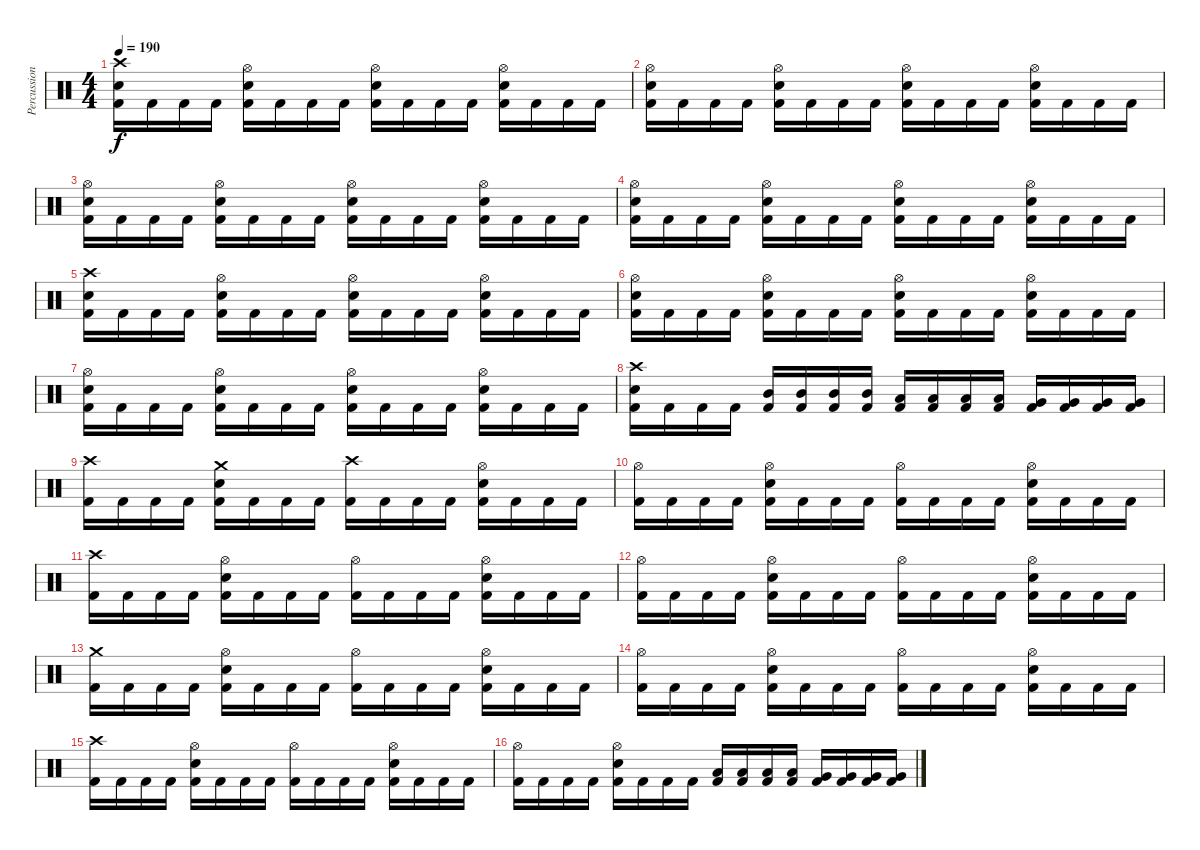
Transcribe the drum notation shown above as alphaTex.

\track ("Percussion" "Percussion") {instrument percussion}
\staff {score}
\articulation defaults
\ts (4 4)
\tempo 190
\clef neutral
\ks c
("Crash high (hit)" "Snare (hit) 2" "Kick (hit) 2").16{dy f} "Kick (hit) 2".16 "Kick (hit) 2".16 "Kick (hit) 2".16 ("Hi-Hat (open)" "Snare (hit) 2" "Kick (hit) 2").16 "Kick (hit) 2".16 "Kick (hit) 2".16 "Kick (hit) 2".16 ("Hi-Hat (open)" "Snare (hit) 2" "Kick (hit) 2").16 "Kick (hit) 2".16 "Kick (hit) 2".16 "Kick (hit) 2".16 ("Hi-Hat (open)" "Snare (hit) 2" "Kick (hit) 2").16 "Kick (hit) 2".16 "Kick (hit) 2".16 "Kick (hit) 2".16 |
("Hi-Hat (open)" "Snare (hit) 2" "Kick (hit) 2").16 "Kick (hit) 2".16 "Kick (hit) 2".16 "Kick (hit) 2".16 ("Hi-Hat (open)" "Snare (hit) 2" "Kick (hit) 2").16 "Kick (hit) 2".16 "Kick (hit) 2".16 "Kick (hit) 2".16 ("Hi-Hat (open)" "Snare (hit) 2" "Kick (hit) 2").16 "Kick (hit) 2".16 "Kick (hit) 2".16 "Kick (hit) 2".16 ("Hi-Hat (open)" "Snare (hit) 2" "Kick (hit) 2").16 "Kick (hit) 2".16 "Kick (hit) 2".16 "Kick (hit) 2".16 |
("Hi-Hat (open)" "Snare (hit) 2" "Kick (hit) 2").16 "Kick (hit) 2".16 "Kick (hit) 2".16 "Kick (hit) 2".16 ("Hi-Hat (open)" "Snare (hit) 2" "Kick (hit) 2").16 "Kick (hit) 2".16 "Kick (hit) 2".16 "Kick (hit) 2".16 ("Hi-Hat (open)" "Snare (hit) 2" "Kick (hit) 2").16 "Kick (hit) 2".16 "Kick (hit) 2".16 "Kick (hit) 2".16 ("Hi-Hat (open)" "Snare (hit) 2" "Kick (hit) 2").16 "Kick (hit) 2".16 "Kick (hit) 2".16 "Kick (hit) 2".16 |
("Hi-Hat (open)" "Snare (hit) 2" "Kick (hit) 2").16 "Kick (hit) 2".16 "Kick (hit) 2".16 "Kick (hit) 2".16 ("Hi-Hat (open)" "Snare (hit) 2" "Kick (hit) 2").16 "Kick (hit) 2".16 "Kick (hit) 2".16 "Kick (hit) 2".16 ("Hi-Hat (open)" "Snare (hit) 2" "Kick (hit) 2").16 "Kick (hit) 2".16 "Kick (hit) 2".16 "Kick (hit) 2".16 ("Hi-Hat (open)" "Snare (hit) 2" "Kick (hit) 2").16 "Kick (hit) 2".16 "Kick (hit) 2".16 "Kick (hit) 2".16 |
("Crash high (hit)" "Snare (hit) 2" "Kick (hit) 2").16 "Kick (hit) 2".16 "Kick (hit) 2".16 "Kick (hit) 2".16 ("Hi-Hat (open)" "Snare (hit) 2" "Kick (hit) 2").16 "Kick (hit) 2".16 "Kick (hit) 2".16 "Kick (hit) 2".16 ("Hi-Hat (open)" "Snare (hit) 2" "Kick (hit) 2").16 "Kick (hit) 2".16 "Kick (hit) 2".16 "Kick (hit) 2".16 ("Hi-Hat (open)" "Snare (hit) 2" "Kick (hit) 2").16 "Kick (hit) 2".16 "Kick (hit) 2".16 "Kick (hit) 2".16 |
("Hi-Hat (open)" "Snare (hit) 2" "Kick (hit) 2").16 "Kick (hit) 2".16 "Kick (hit) 2".16 "Kick (hit) 2".16 ("Hi-Hat (open)" "Snare (hit) 2" "Kick (hit) 2").16 "Kick (hit) 2".16 "Kick (hit) 2".16 "Kick (hit) 2".16 ("Hi-Hat (open)" "Snare (hit) 2" "Kick (hit) 2").16 "Kick (hit) 2".16 "Kick (hit) 2".16 "Kick (hit) 2".16 ("Hi-Hat (open)" "Snare (hit) 2" "Kick (hit) 2").16 "Kick (hit) 2".16 "Kick (hit) 2".16 "Kick (hit) 2".16 |
("Hi-Hat (open)" "Snare (hit) 2" "Kick (hit) 2").16 "Kick (hit) 2".16 "Kick (hit) 2".16 "Kick (hit) 2".16 ("Hi-Hat (open)" "Snare (hit) 2" "Kick (hit) 2").16 "Kick (hit) 2".16 "Kick (hit) 2".16 "Kick (hit) 2".16 ("Hi-Hat (open)" "Snare (hit) 2" "Kick (hit) 2").16 "Kick (hit) 2".16 "Kick (hit) 2".16 "Kick (hit) 2".16 ("Hi-Hat (open)" "Snare (hit) 2" "Kick (hit) 2").16 "Kick (hit) 2".16 "Kick (hit) 2".16 "Kick (hit) 2".16 |
("Crash high (hit)" "Snare (hit) 2" "Kick (hit) 2").16 "Kick (hit) 2".16 "Kick (hit) 2".16 "Kick (hit) 2".16 ("Mid Tom (hit)" "Kick (hit) 2").16 ("Mid Tom (hit)" "Kick (hit) 2").16 ("Mid Tom (hit)" "Kick (hit) 2").16 ("Mid Tom (hit)" "Kick (hit) 2").16 ("Low Tom (hit)" "Kick (hit) 2").16 ("Low Tom (hit)" "Kick (hit) 2").16 ("Low Tom (hit)" "Kick (hit) 2").16 ("Low Tom (hit)" "Kick (hit) 2").16 ("Very Low Tom (hit)" "Kick (hit) 2").16 ("Very Low Tom (hit)" "Kick (hit) 2").16 ("Very Low Tom (hit)" "Kick (hit) 2").16 ("Very Low Tom (hit)" "Kick (hit) 2").16 |
("Crash high (hit)" "Kick (hit) 2").16 "Kick (hit) 2".16 "Kick (hit) 2".16 "Kick (hit) 2".16 ("Crash medium (hit)" "Snare (hit) 2" "Kick (hit) 2").16 "Kick (hit) 2".16 "Kick (hit) 2".16 "Kick (hit) 2".16 ("Crash high (hit)" "Kick (hit) 2").16 "Kick (hit) 2".16 "Kick (hit) 2".16 "Kick (hit) 2".16 ("Hi-Hat (open)" "Snare (hit) 2" "Kick (hit) 2").16 "Kick (hit) 2".16 "Kick (hit) 2".16 "Kick (hit) 2".16 |
("Hi-Hat (open)" "Kick (hit) 2").16 "Kick (hit) 2".16 "Kick (hit) 2".16 "Kick (hit) 2".16 ("Hi-Hat (open)" "Snare (hit) 2" "Kick (hit) 2").16 "Kick (hit) 2".16 "Kick (hit) 2".16 "Kick (hit) 2".16 ("Hi-Hat (open)" "Kick (hit) 2").16 "Kick (hit) 2".16 "Kick (hit) 2".16 "Kick (hit) 2".16 ("Hi-Hat (open)" "Snare (hit) 2" "Kick (hit) 2").16 "Kick (hit) 2".16 "Kick (hit) 2".16 "Kick (hit) 2".16 |
("Crash high (hit)" "Kick (hit) 2").16 "Kick (hit) 2".16 "Kick (hit) 2".16 "Kick (hit) 2".16 ("Hi-Hat (open)" "Snare (hit) 2" "Kick (hit) 2").16 "Kick (hit) 2".16 "Kick (hit) 2".16 "Kick (hit) 2".16 ("Hi-Hat (open)" "Kick (hit) 2").16 "Kick (hit) 2".16 "Kick (hit) 2".16 "Kick (hit) 2".16 ("Hi-Hat (open)" "Snare (hit) 2" "Kick (hit) 2").16 "Kick (hit) 2".16 "Kick (hit) 2".16 "Kick (hit) 2".16 |
("Hi-Hat (open)" "Kick (hit) 2").16 "Kick (hit) 2".16 "Kick (hit) 2".16 "Kick (hit) 2".16 ("Hi-Hat (open)" "Snare (hit) 2" "Kick (hit) 2").16 "Kick (hit) 2".16 "Kick (hit) 2".16 "Kick (hit) 2".16 ("Hi-Hat (open)" "Kick (hit) 2").16 "Kick (hit) 2".16 "Kick (hit) 2".16 "Kick (hit) 2".16 ("Hi-Hat (open)" "Snare (hit) 2" "Kick (hit) 2").16 "Kick (hit) 2".16 "Kick (hit) 2".16 "Kick (hit) 2".16 |
("Crash medium (hit)" "Kick (hit) 2").16 "Kick (hit) 2".16 "Kick (hit) 2".16 "Kick (hit) 2".16 ("Hi-Hat (open)" "Snare (hit) 2" "Kick (hit) 2").16 "Kick (hit) 2".16 "Kick (hit) 2".16 "Kick (hit) 2".16 ("Hi-Hat (open)" "Kick (hit) 2").16 "Kick (hit) 2".16 "Kick (hit) 2".16 "Kick (hit) 2".16 ("Hi-Hat (open)" "Snare (hit) 2" "Kick (hit) 2").16 "Kick (hit) 2".16 "Kick (hit) 2".16 "Kick (hit) 2".16 |
("Hi-Hat (open)" "Kick (hit) 2").16 "Kick (hit) 2".16 "Kick (hit) 2".16 "Kick (hit) 2".16 ("Hi-Hat (open)" "Snare (hit) 2" "Kick (hit) 2").16 "Kick (hit) 2".16 "Kick (hit) 2".16 "Kick (hit) 2".16 ("Hi-Hat (open)" "Kick (hit) 2").16 "Kick (hit) 2".16 "Kick (hit) 2".16 "Kick (hit) 2".16 ("Hi-Hat (open)" "Snare (hit) 2" "Kick (hit) 2").16 "Kick (hit) 2".16 "Kick (hit) 2".16 "Kick (hit) 2".16 |
("Crash high (hit)" "Kick (hit) 2").16 "Kick (hit) 2".16 "Kick (hit) 2".16 "Kick (hit) 2".16 ("Hi-Hat (open)" "Snare (hit) 2" "Kick (hit) 2").16 "Kick (hit) 2".16 "Kick (hit) 2".16 "Kick (hit) 2".16 ("Hi-Hat (open)" "Kick (hit) 2").16 "Kick (hit) 2".16 "Kick (hit) 2".16 "Kick (hit) 2".16 ("Hi-Hat (open)" "Snare (hit) 2" "Kick (hit) 2").16 "Kick (hit) 2".16 "Kick (hit) 2".16 "Kick (hit) 2".16 |
("Hi-Hat (open)" "Kick (hit) 2").16 "Kick (hit) 2".16 "Kick (hit) 2".16 "Kick (hit) 2".16 ("Hi-Hat (open)" "Snare (hit) 2" "Kick (hit) 2").16 "Kick (hit) 2".16 "Kick (hit) 2".16 "Kick (hit) 2".16 ("Low Tom (hit)" "Kick (hit) 2").16 ("Low Tom (hit)" "Kick (hit) 2").16 ("Low Tom (hit)" "Kick (hit) 2").16 ("Low Tom (hit)" "Kick (hit) 2").16 ("Very Low Tom (hit)" "Kick (hit) 2").16 ("Very Low Tom (hit)" "Kick (hit) 2").16 ("Very Low Tom (hit)" "Kick (hit) 2").16 ("Very Low Tom (hit)" "Kick (hit) 2").16
